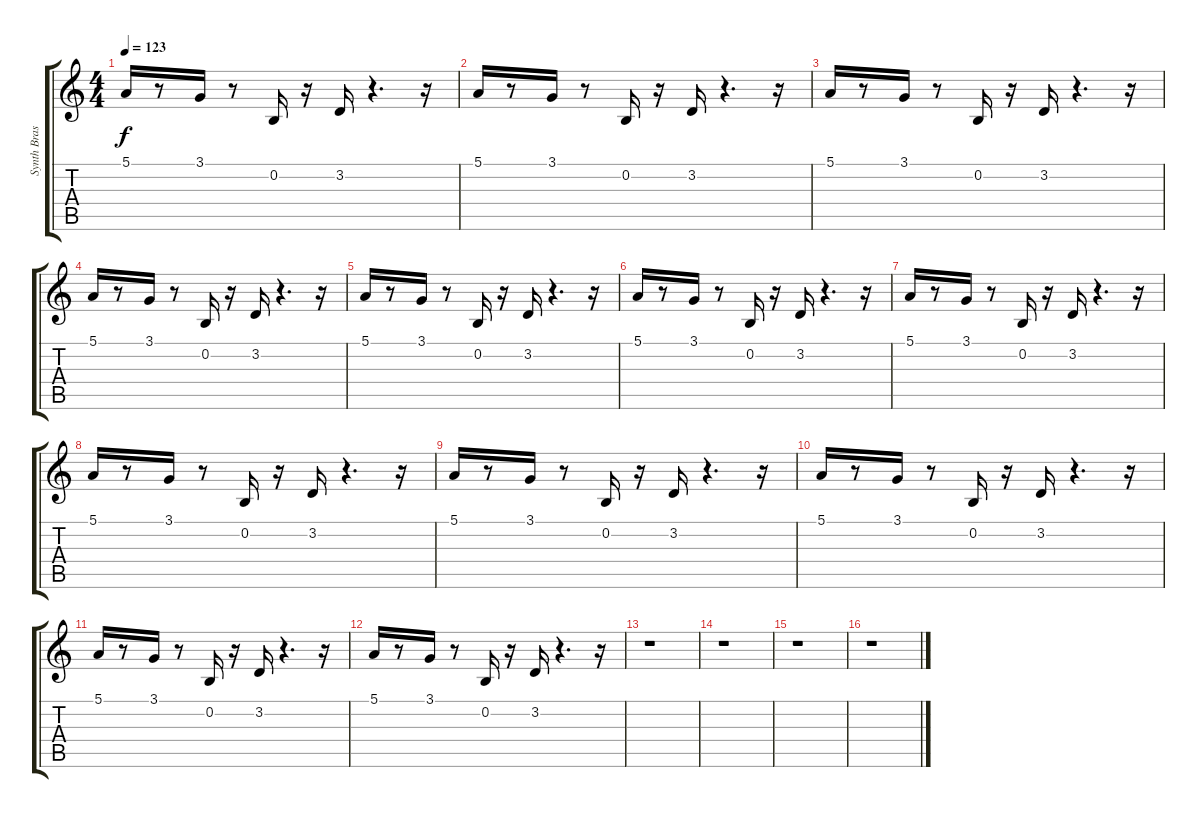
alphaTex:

\track ("Synth Brass 2" "Synth Bras") {instrument synthbrass2}
\staff {score tabs}
\tuning (E4 B3 G3 D3 A2 E2) {hide}
\ts (4 4)
\tempo 123
\clef g2
\ks c
5.1.16{dy f} r.8 3.1.16 r.8 0.2.16 r.16 3.2.16 r.4{d} r.16 |
5.1.16 r.8 3.1.16 r.8 0.2.16 r.16 3.2.16 r.4{d} r.16 |
5.1.16 r.8 3.1.16 r.8 0.2.16 r.16 3.2.16 r.4{d} r.16 |
5.1.16 r.8 3.1.16 r.8 0.2.16 r.16 3.2.16 r.4{d} r.16 |
5.1.16 r.8 3.1.16 r.8 0.2.16 r.16 3.2.16 r.4{d} r.16 |
5.1.16 r.8 3.1.16 r.8 0.2.16 r.16 3.2.16 r.4{d} r.16 |
5.1.16 r.8 3.1.16 r.8 0.2.16 r.16 3.2.16 r.4{d} r.16 |
5.1.16 r.8 3.1.16 r.8 0.2.16 r.16 3.2.16 r.4{d} r.16 |
5.1.16 r.8 3.1.16 r.8 0.2.16 r.16 3.2.16 r.4{d} r.16 |
5.1.16 r.8 3.1.16 r.8 0.2.16 r.16 3.2.16 r.4{d} r.16 |
5.1.16 r.8 3.1.16 r.8 0.2.16 r.16 3.2.16 r.4{d} r.16 |
5.1.16 r.8 3.1.16 r.8 0.2.16 r.16 3.2.16 r.4{d} r.16 |
r.1 |
r.1 |
r.1 |
r.1
